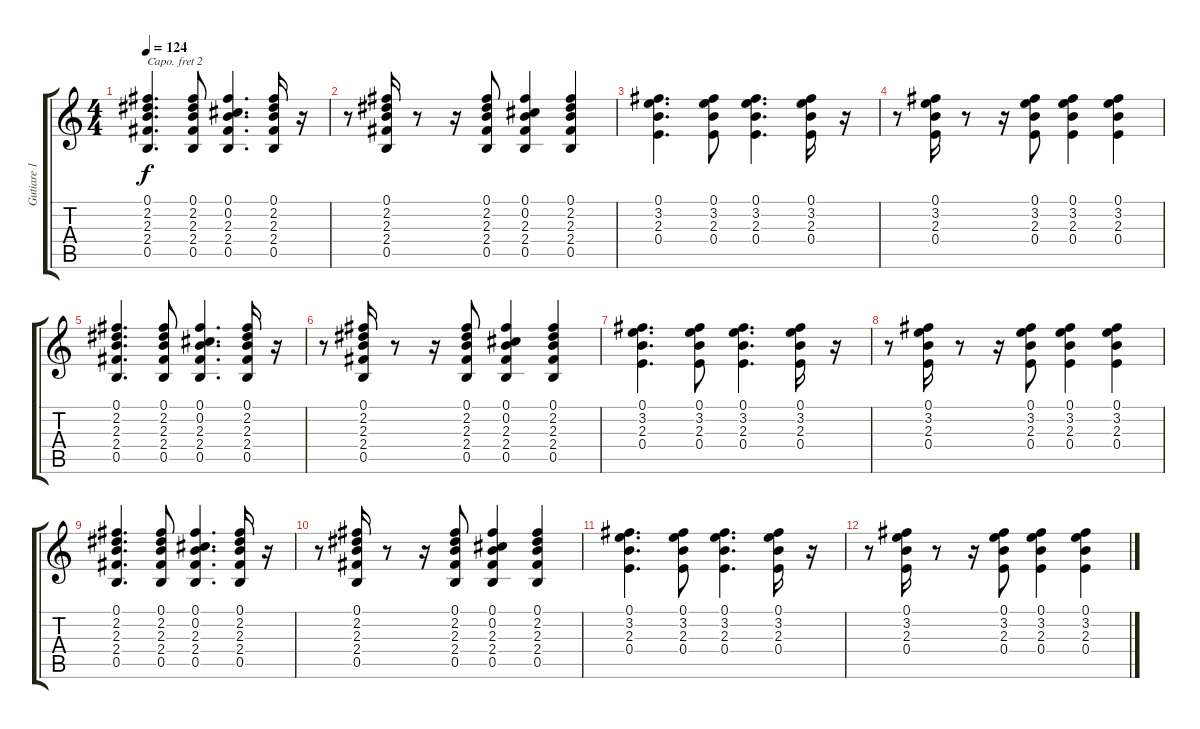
\track ("Gutiare 1" "Gutiare 1") {instrument acousticguitarsteel}
\staff {score tabs}
\capo 2
\tuning (E4 B3 G3 D3 A2 E2) {hide}
\ts (4 4)
\tempo 124
\clef g2
\ks c
(0.1 2.2 2.3 2.4 0.5).4{d dy f} (0.1 2.2 2.3 2.4 0.5).8 (0.1 0.2 2.3 2.4 0.5).4{d} (0.1 2.2 2.3 2.4 0.5).16 r.16 |
r.8 (0.1 2.2 2.3 2.4 0.5).16 r.8 r.16 (0.1 2.2 2.3 2.4 0.5).8 (0.1 0.2 2.3 2.4 0.5).4 (0.1 2.2 2.3 2.4 0.5).4 |
(0.1 3.2 2.3 0.4).4{d} (0.1 3.2 2.3 0.4).8 (0.1 3.2 2.3 0.4).4{d} (0.1 3.2 2.3 0.4).16 r.16 |
r.8 (0.1 3.2 2.3 0.4).16 r.8 r.16 (0.1 3.2 2.3 0.4).8 (0.1 3.2 2.3 0.4).4 (0.1 3.2 2.3 0.4).4 |
(0.1 2.2 2.3 2.4 0.5).4{d} (0.1 2.2 2.3 2.4 0.5).8 (0.1 0.2 2.3 2.4 0.5).4{d} (0.1 2.2 2.3 2.4 0.5).16 r.16 |
r.8 (0.1 2.2 2.3 2.4 0.5).16 r.8 r.16 (0.1 2.2 2.3 2.4 0.5).8 (0.1 0.2 2.3 2.4 0.5).4 (0.1 2.2 2.3 2.4 0.5).4 |
(0.1 3.2 2.3 0.4).4{d} (0.1 3.2 2.3 0.4).8 (0.1 3.2 2.3 0.4).4{d} (0.1 3.2 2.3 0.4).16 r.16 |
r.8 (0.1 3.2 2.3 0.4).16 r.8 r.16 (0.1 3.2 2.3 0.4).8 (0.1 3.2 2.3 0.4).4 (0.1 3.2 2.3 0.4).4 |
(0.1 2.2 2.3 2.4 0.5).4{d} (0.1 2.2 2.3 2.4 0.5).8 (0.1 0.2 2.3 2.4 0.5).4{d} (0.1 2.2 2.3 2.4 0.5).16 r.16 |
r.8 (0.1 2.2 2.3 2.4 0.5).16 r.8 r.16 (0.1 2.2 2.3 2.4 0.5).8 (0.1 0.2 2.3 2.4 0.5).4 (0.1 2.2 2.3 2.4 0.5).4 |
(0.1 3.2 2.3 0.4).4{d} (0.1 3.2 2.3 0.4).8 (0.1 3.2 2.3 0.4).4{d} (0.1 3.2 2.3 0.4).16 r.16 |
r.8 (0.1 3.2 2.3 0.4).16 r.8 r.16 (0.1 3.2 2.3 0.4).8 (0.1 3.2 2.3 0.4).4 (0.1 3.2 2.3 0.4).4
